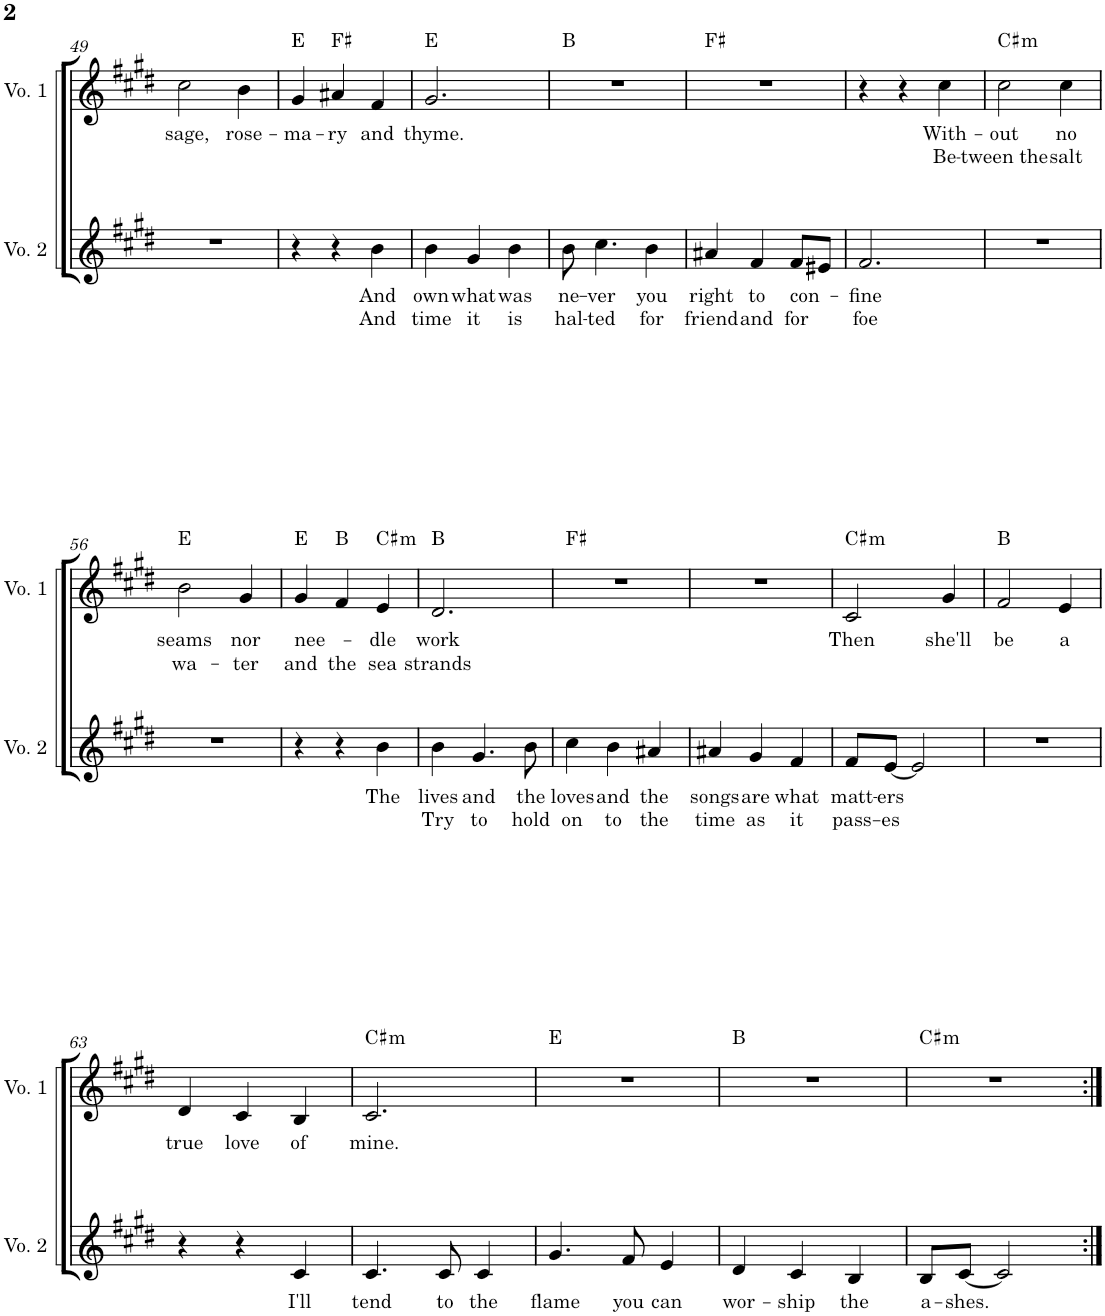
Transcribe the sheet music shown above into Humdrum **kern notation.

**kern	**text	**text	**kern	**text	**text	**harte
*part2	*part2	*part2	*part1	*part1	*part1	*part1
*staff2	*staff2	*staff2	*staff1	*staff1	*staff1	*
*I"Voice 2	*	*	*I"Voice 1	*	*	*
*I'Vo. 2	*	*	*I'Vo. 1	*	*	*
!!LO:PB:g=z
*clefG2	*	*	*clefG2	*	*	*
*k[f#c#g#d#]	*	*	*k[f#c#g#d#]	*	*	*
*M3/4	*	*	*M3/4	*	*	*
=49	=49	=49	=49	=49	=49	=49
!	!	!	!	!LO:LY:b	!	!
2.r	.	.	2cc#\	sage,	.	.
!	!	!	!	!LO:LY:b	!	!
.	.	.	4b\	rose-	.	.
=50	=50	=50	=50	=50	=50	=50
!	!	!	!	!LO:LY:b	!	!
4r	.	.	4g#/	-ma-	.	E:maj
!	!	!	!	!LO:LY:b	!	!
4r	.	.	4a#X/	-ry	.	F#:maj
!	!LO:LY:b	!LO:LY:b	!	!LO:LY:b	!	!
4b\	And	And	4f#/	and	.	.
=51	=51	=51	=51	=51	=51	=51
!	!LO:LY:b	!LO:LY:b	!	!LO:LY:b	!	!
4b\	own	time	2.g#/	thyme.	.	E:maj
!	!LO:LY:b	!LO:LY:b	!	!	!	!
4g#/	what	it	.	.	.	.
!	!LO:LY:b	!LO:LY:b	!	!	!	!
4b\	was	is	.	.	.	.
=52	=52	=52	=52	=52	=52	=52
!	!LO:LY:b	!LO:LY:b	!	!	!	!
8b\	ne-	hal-	2.r	.	.	B:maj
!	!LO:LY:b	!LO:LY:b	!	!	!	!
4.cc#\	-ver	-ted	.	.	.	.
!	!LO:LY:b	!LO:LY:b	!	!	!	!
4b\	you	for	.	.	.	.
=53	=53	=53	=53	=53	=53	=53
!	!LO:LY:b	!LO:LY:b	!	!	!	!
4a#X/	right	friend	2.r	.	.	F#:maj
!	!LO:LY:b	!LO:LY:b	!	!	!	!
4f#/	to	and	.	.	.	.
!	!LO:LY:b	!LO:LY:b	!	!	!	!
8f#/L	con-	for	.	.	.	.
8e#X/J	.	.	.	.	.	.
=54	=54	=54	=54	=54	=54	=54
!	!LO:LY:b	!LO:LY:b	!	!	!	!
2.f#/	-fine	foe	4r	.	.	.
.	.	.	4r	.	.	.
!	!	!	!	!LO:LY:b	!LO:LY:b	!
.	.	.	4cc#\	With-	Be-	.
=55	=55	=55	=55	=55	=55	=55
!	!	!	!	!LO:LY:b	!LO:LY:b	!LO:H:kt=m
2.r	.	.	2cc#\	-out	-tween the	C#:min
!	!	!	!	!LO:LY:b	!LO:LY:b	!
.	.	.	4cc#\	no	salt	.
!!LO:LB:g=z
=56	=56	=56	=56	=56	=56	=56
!	!	!	!	!LO:LY:b	!LO:LY:b	!
2.r	.	.	2b\	seams	wa-	E:maj
!	!	!	!	!LO:LY:b	!LO:LY:b	!
.	.	.	4g#/	nor	-ter	.
=57	=57	=57	=57	=57	=57	=57
!	!	!	!	!LO:LY:b	!LO:LY:b	!
4r	.	.	4g#/	nee-	and	E:maj
!	!	!	!	!	!LO:LY:b	!
4r	.	.	4f#/	.	the	B:maj
!	!LO:LY:b	!	!	!LO:LY:b	!LO:LY:b	!LO:H:kt=m
4b\	The	.	4e/	-dle	sea	C#:min
=58	=58	=58	=58	=58	=58	=58
!	!LO:LY:b	!LO:LY:b	!	!LO:LY:b	!LO:LY:b	!
4b\	lives	Try	2.d#/	work	strands	B:maj
!	!LO:LY:b	!LO:LY:b	!	!	!	!
4.g#/	and	to	.	.	.	.
!	!LO:LY:b	!LO:LY:b	!	!	!	!
8b\	the	hold	.	.	.	.
=59	=59	=59	=59	=59	=59	=59
!	!LO:LY:b	!LO:LY:b	!	!	!	!
4cc#\	loves	on	2.r	.	.	F#:maj
!	!LO:LY:b	!LO:LY:b	!	!	!	!
4b\	and	to	.	.	.	.
!	!LO:LY:b	!LO:LY:b	!	!	!	!
4a#X/	the	the	.	.	.	.
=60	=60	=60	=60	=60	=60	=60
!	!LO:LY:b	!LO:LY:b	!	!	!	!
4a#X/	songs	time	2.r	.	.	.
!	!LO:LY:b	!LO:LY:b	!	!	!	!
4g#/	are	as	.	.	.	.
!	!LO:LY:b	!LO:LY:b	!	!	!	!
4f#/	what	it	.	.	.	.
=61	=61	=61	=61	=61	=61	=61
!	!LO:LY:b	!LO:LY:b	!	!LO:LY:b	!	!LO:H:kt=m
8f#/L	matt-	pass-	2c#/	Then	.	C#:min
!	!LO:LY:b	!LO:LY:b	!	!	!	!
[8e/J	-ers	-es	.	.	.	.
2e/]	.	.	.	.	.	.
!	!	!	!	!LO:LY:b	!	!
.	.	.	4g#/	she'll	.	.
=62	=62	=62	=62	=62	=62	=62
!	!	!	!	!LO:LY:b	!	!
2.r	.	.	2f#/	be	.	B:maj
!	!	!	!	!LO:LY:b	!	!
.	.	.	4e/	a	.	.
!!LO:LB:g=z
=63	=63	=63	=63	=63	=63	=63
!	!	!	!	!LO:LY:b	!	!
4r	.	.	4d#/	true	.	.
!	!	!	!	!LO:LY:b	!	!
4r	.	.	4c#/	love	.	.
!	!LO:LY:b	!	!	!LO:LY:b	!	!
4c#/	I'll	.	4B/	of	.	.
=64	=64	=64	=64	=64	=64	=64
!	!LO:LY:b	!	!	!LO:LY:b	!	!LO:H:kt=m
4.c#/	tend	.	2.c#/	mine.	.	C#:min
!	!LO:LY:b	!	!	!	!	!
8c#/	to	.	.	.	.	.
!	!LO:LY:b	!	!	!	!	!
4c#/	the	.	.	.	.	.
=65	=65	=65	=65	=65	=65	=65
!	!LO:LY:b	!	!	!	!	!
4.g#/	flame	.	2.r	.	.	E:maj
!	!LO:LY:b	!	!	!	!	!
8f#/	you	.	.	.	.	.
!	!LO:LY:b	!	!	!	!	!
4e/	can	.	.	.	.	.
=66	=66	=66	=66	=66	=66	=66
!	!LO:LY:b	!	!	!	!	!
4d#/	wor-	.	2.r	.	.	B:maj
!	!LO:LY:b	!	!	!	!	!
4c#/	-ship	.	.	.	.	.
!	!LO:LY:b	!	!	!	!	!
4B/	the	.	.	.	.	.
=67	=67	=67	=67	=67	=67	=67
!	!LO:LY:b	!	!	!	!	!LO:H:kt=m
8B/L	a-	.	2.r	.	.	C#:min
!	!LO:LY:b	!	!	!	!	!
[8c#/J	-shes.	.	.	.	.	.
2c#/]	.	.	.	.	.	.
=:|!	=:|!	=:|!	=:|!	=:|!	=:|!	=:|!
*-	*-	*-	*-	*-	*-	*-
